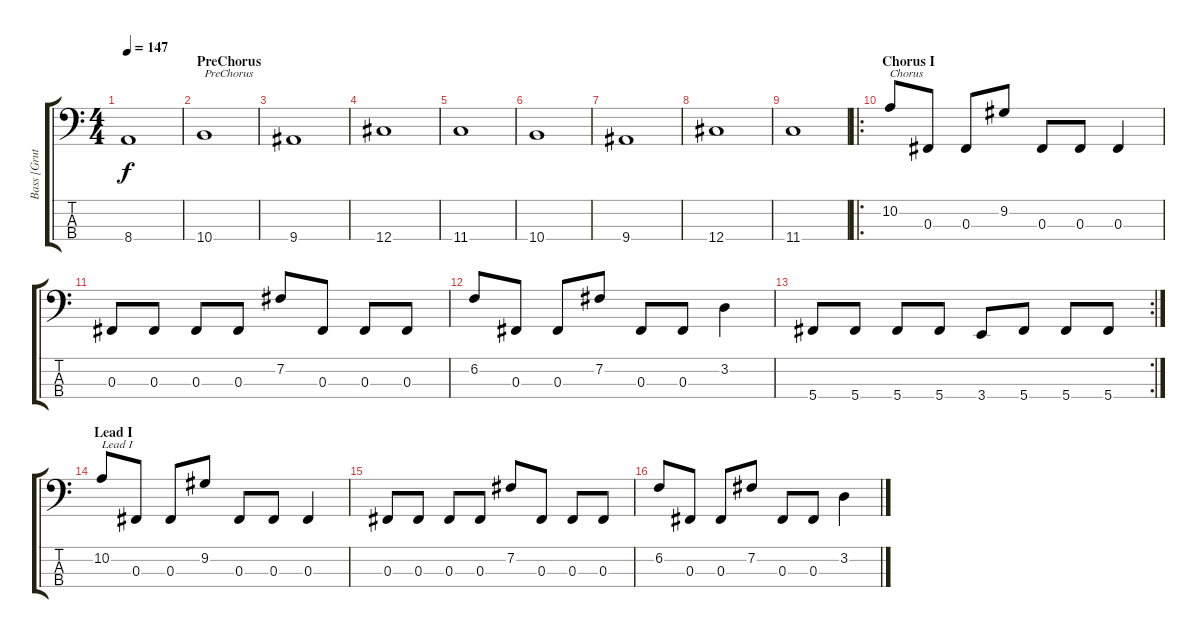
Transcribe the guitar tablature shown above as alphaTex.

\track ("Bass [Grutle Kjellsson]" "Bass [Grut") {instrument electricbasspick}
\staff {score tabs}
\tuning (E2 B1 Gb1 Db1) {hide}
\ts (4 4)
\tempo 147
\clef f4
\ks c
8.4{t}.1{dy f} |
\section ("" "PreChorus")
10.4.1{txt "PreChorus"} |
9.4.1 |
12.4.1 |
11.4.1 |
10.4.1 |
9.4.1 |
12.4.1 |
11.4.1 |
\ro
\section ("" "Chorus I")
10.2.8{txt "Chorus"} 0.3.8 0.3.8 9.2.8 0.3.8 0.3.8 0.3.4 |
0.3.8 0.3.8 0.3.8 0.3.8 7.2.8 0.3.8 0.3.8 0.3.8 |
6.2.8 0.3.8 0.3.8 7.2.8 0.3.8 0.3.8 3.2.4 |
\rc 2
5.4.8 5.4.8 5.4.8 5.4.8 3.4.8 5.4.8 5.4.8 5.4.8 |
\section ("" "Lead I")
10.2.8{txt "Lead I"} 0.3.8 0.3.8 9.2.8 0.3.8 0.3.8 0.3.4 |
0.3.8 0.3.8 0.3.8 0.3.8 7.2.8 0.3.8 0.3.8 0.3.8 |
6.2.8 0.3.8 0.3.8 7.2.8 0.3.8 0.3.8 3.2.4
